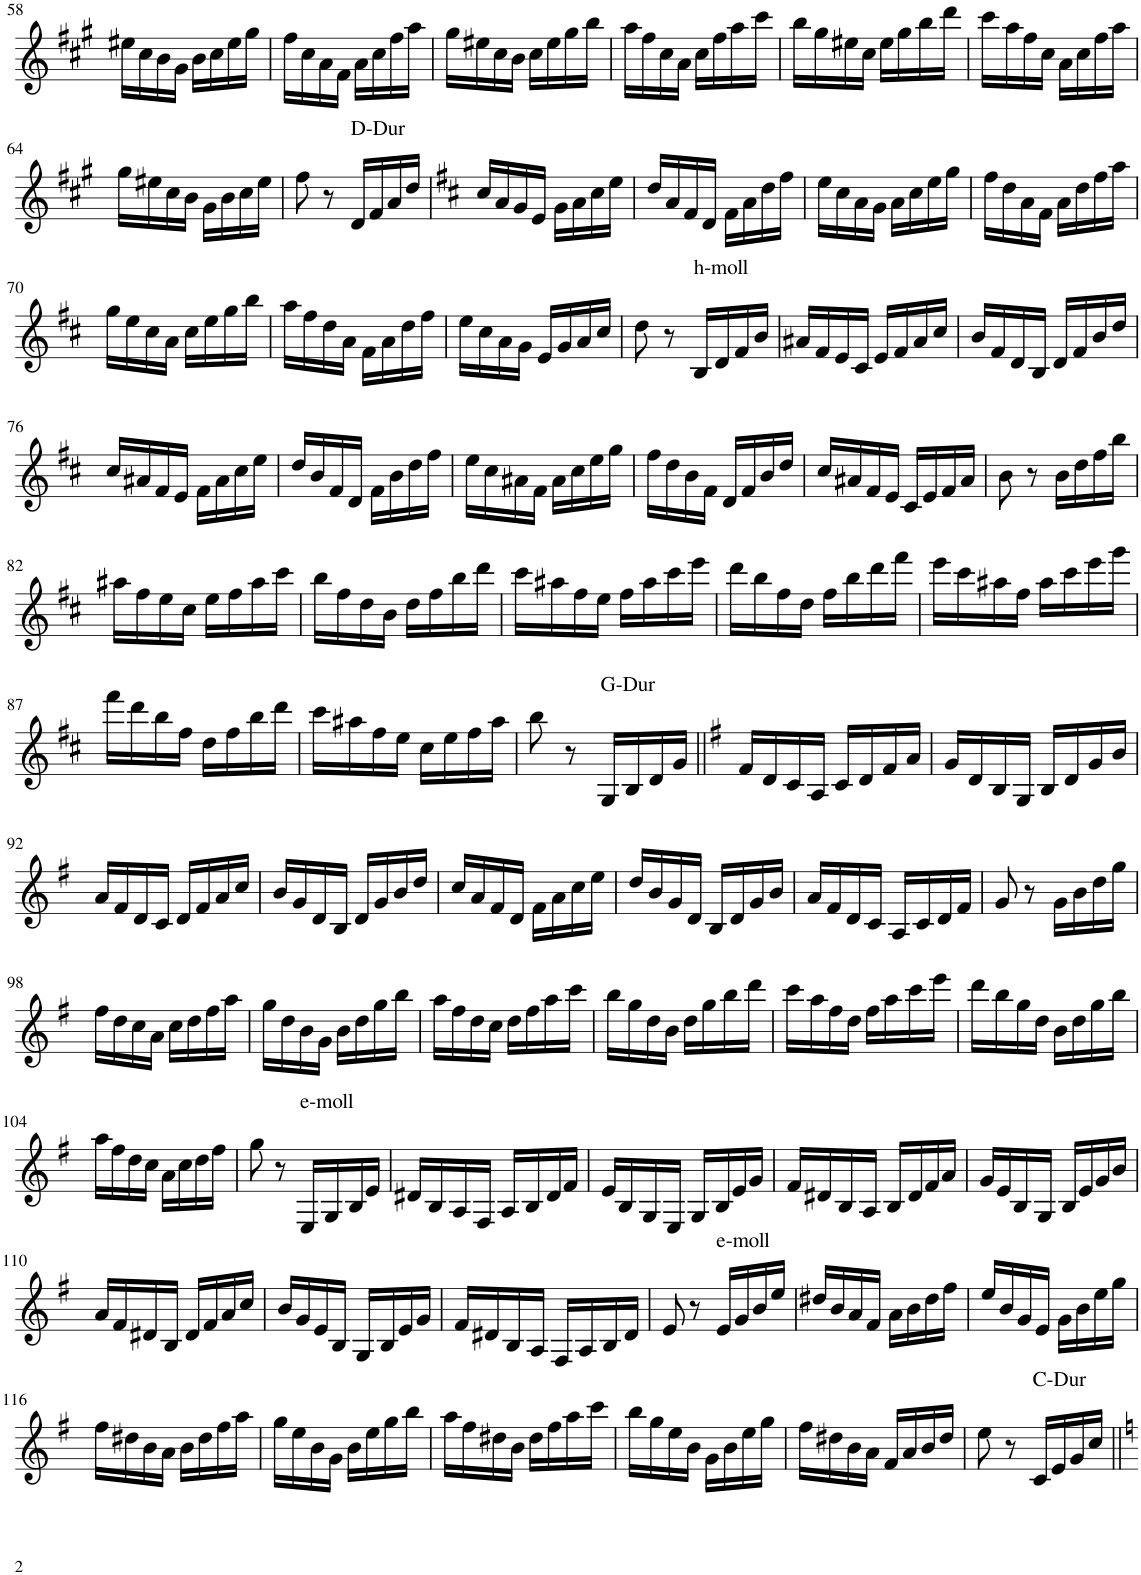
**kern
*part1
*staff1
*I"B Klarinette
*I'B Kl.
!!LO:PB:g=z
*clefG2
*Trd1c2
*k[f#c#g#]
*M2/4
=58
16ee#X\LL
16cc#\
16b\
16g#\JJ
16b\LL
16cc#\
16ee#\
16gg#\JJ
=59
16ff#\LL
16cc#\
16a\
16f#\JJ
16a\LL
16cc#\
16ff#\
16aa\JJ
=60
16gg#\LL
16ee#X\
16cc#\
16b\JJ
16cc#\LL
16ee#\
16gg#\
16bb\JJ
=61
16aa\LL
16ff#\
16cc#\
16a\JJ
16cc#\LL
16ff#\
16aa\
16ccc#\JJ
=62
16bb\LL
16gg#\
16ee#X\
16cc#\JJ
16ee#\LL
16gg#\
16bb\
16ddd\JJ
=63
16ccc#\LL
16aa\
16ff#\
16cc#\JJ
16a\LL
16cc#\
16ff#\
16aa\JJ
!!LO:LB:g=z
=64
16gg#\LL
16ee#X\
16cc#\
16b\JJ
16g#\LL
16b\
16cc#\
16ee#\JJ
=65
8ff#\
8r
!LO:TX:a:t=D-Dur
16d/LL
16f#/
16a/
16dd/JJ
=66
*k[f#c#]
16cc#/LL
16a/
16g/
16e/JJ
16g\LL
16a\
16cc#\
16ee\JJ
=67
16dd/LL
16a/
16f#/
16d/JJ
16f#\LL
16a\
16dd\
16ff#\JJ
=68
16ee\LL
16cc#\
16a\
16g\JJ
16a\LL
16cc#\
16ee\
16gg\JJ
=69
16ff#\LL
16dd\
16a\
16f#\JJ
16a\LL
16dd\
16ff#\
16aa\JJ
!!LO:LB:g=z
=70
16gg\LL
16ee\
16cc#\
16a\JJ
16cc#\LL
16ee\
16gg\
16bb\JJ
=71
16aa\LL
16ff#\
16dd\
16a\JJ
16f#\LL
16a\
16dd\
16ff#\JJ
=72
16ee\LL
16cc#\
16a\
16g\JJ
16e/LL
16g/
16a/
16cc#/JJ
=73
8dd\
8r
!LO:TX:a:t=h-moll
16B/LL
16d/
16f#/
16b/JJ
=74
16a#X/LL
16f#/
16e/
16c#/JJ
16e/LL
16f#/
16a#/
16cc#/JJ
=75
16b/LL
16f#/
16d/
16B/JJ
16d/LL
16f#/
16b/
16dd/JJ
!!LO:LB:g=z
=76
16cc#/LL
16a#X/
16f#/
16e/JJ
16f#\LL
16a#\
16cc#\
16ee\JJ
=77
16dd/LL
16b/
16f#/
16d/JJ
16f#\LL
16b\
16dd\
16ff#\JJ
=78
16ee\LL
16cc#\
16a#X\
16f#\JJ
16a#\LL
16cc#\
16ee\
16gg\JJ
=79
16ff#\LL
16dd\
16b\
16f#\JJ
16d/LL
16f#/
16b/
16dd/JJ
=80
16cc#/LL
16a#X/
16f#/
16e/JJ
16c#/LL
16e/
16f#/
16a#/JJ
=81
8b\
8r
16b\LL
16dd\
16ff#\
16bb\JJ
!!LO:LB:g=z
=82
16aa#X\LL
16ff#\
16ee\
16cc#\JJ
16ee\LL
16ff#\
16aa#\
16ccc#\JJ
=83
16bb\LL
16ff#\
16dd\
16b\JJ
16dd\LL
16ff#\
16bb\
16ddd\JJ
=84
16ccc#\LL
16aa#X\
16ff#\
16ee\JJ
16ff#\LL
16aa#\
16ccc#\
16eee\JJ
=85
16ddd\LL
16bb\
16ff#\
16dd\JJ
16ff#\LL
16bb\
16ddd\
16fff#\JJ
=86
16eee\LL
16ccc#\
16aa#X\
16ff#\JJ
16aa#\LL
16ccc#\
16eee\
16ggg\JJ
!!LO:LB:g=z
=87
16fff#\LL
16ddd\
16bb\
16ff#\JJ
16dd\LL
16ff#\
16bb\
16ddd\JJ
=88
16ccc#\LL
16aa#X\
16ff#\
16ee\JJ
16cc#\LL
16ee\
16ff#\
16aa#\JJ
=89
8bb\
8r
!LO:TX:a:t=G-Dur
16G/LL
16B/
16d/
16g/JJ
=90||
*k[f#]
16f#/LL
16d/
16c/
16A/JJ
16c/LL
16d/
16f#/
16a/JJ
=91
16g/LL
16d/
16B/
16G/JJ
16B/LL
16d/
16g/
16b/JJ
!!LO:LB:g=z
=92
16a/LL
16f#/
16d/
16c/JJ
16d/LL
16f#/
16a/
16cc/JJ
=93
16b/LL
16g/
16d/
16B/JJ
16d/LL
16g/
16b/
16dd/JJ
=94
16cc/LL
16a/
16f#/
16d/JJ
16f#\LL
16a\
16cc\
16ee\JJ
=95
16dd/LL
16b/
16g/
16d/JJ
16B/LL
16d/
16g/
16b/JJ
=96
16a/LL
16f#/
16d/
16c/JJ
16A/LL
16c/
16d/
16f#/JJ
=97
8g/
8r
16g\LL
16b\
16dd\
16gg\JJ
!!LO:LB:g=z
=98
16ff#\LL
16dd\
16cc\
16a\JJ
16cc\LL
16dd\
16ff#\
16aa\JJ
=99
16gg\LL
16dd\
16b\
16g\JJ
16b\LL
16dd\
16gg\
16bb\JJ
=100
16aa\LL
16ff#\
16dd\
16cc\JJ
16dd\LL
16ff#\
16aa\
16ccc\JJ
=101
16bb\LL
16gg\
16dd\
16b\JJ
16dd\LL
16gg\
16bb\
16ddd\JJ
=102
16ccc\LL
16aa\
16ff#\
16dd\JJ
16ff#\LL
16aa\
16ccc\
16eee\JJ
=103
16ddd\LL
16bb\
16gg\
16dd\JJ
16b\LL
16dd\
16gg\
16bb\JJ
!!LO:LB:g=z
=104
16aa\LL
16ff#\
16dd\
16cc\JJ
16a\LL
16cc\
16dd\
16ff#\JJ
=105
8gg\
8r
!LO:TX:a:t=e-moll
16E/LL
16G/
16B/
16e/JJ
=106
16d#X/LL
16B/
16A/
16F#/JJ
16A/LL
16B/
16d#/
16f#/JJ
=107
16e/LL
16B/
16G/
16E/JJ
16G/LL
16B/
16e/
16g/JJ
=108
16f#/LL
16d#X/
16B/
16A/JJ
16B/LL
16d#/
16f#/
16a/JJ
=109
16g/LL
16e/
16B/
16G/JJ
16B/LL
16e/
16g/
16b/JJ
!!LO:LB:g=z
=110
16a/LL
16f#/
16d#X/
16B/JJ
16d#/LL
16f#/
16a/
16cc/JJ
=111
16b/LL
16g/
16e/
16B/JJ
16G/LL
16B/
16e/
16g/JJ
=112
16f#/LL
16d#X/
16B/
16A/JJ
16F#/LL
16A/
16B/
16d#/JJ
=113
8e/
8r
!LO:TX:a:t=e-moll
16e/LL
16g/
16b/
16ee/JJ
=114
16dd#X/LL
16b/
16a/
16f#/JJ
16a\LL
16b\
16dd#\
16ff#\JJ
=115
16ee/LL
16b/
16g/
16e/JJ
16g\LL
16b\
16ee\
16gg\JJ
!!LO:LB:g=z
=116
16ff#\LL
16dd#X\
16b\
16a\JJ
16b\LL
16dd#\
16ff#\
16aa\JJ
=117
16gg\LL
16ee\
16b\
16g\JJ
16b\LL
16ee\
16gg\
16bb\JJ
=118
16aa\LL
16ff#\
16dd#X\
16b\JJ
16dd#\LL
16ff#\
16aa\
16ccc\JJ
=119
16bb\LL
16gg\
16ee\
16b\JJ
16g\LL
16b\
16ee\
16gg\JJ
=120
16ff#\LL
16dd#X\
16b\
16a\JJ
16f#/LL
16a/
16b/
16dd#/JJ
=121
8ee\
8r
!LO:TX:a:t=C-Dur
16c/LL
16e/
16g/
16cc/JJ
=||
*-
